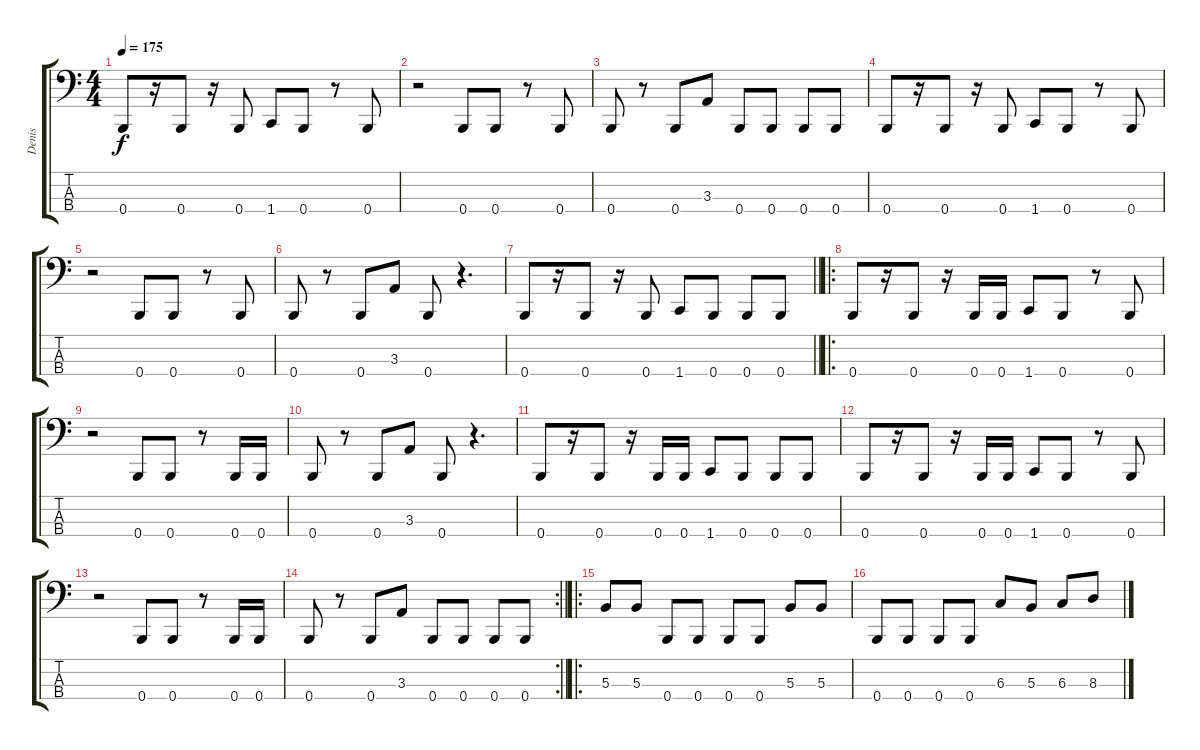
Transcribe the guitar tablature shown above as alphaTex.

\track ("Denis" "Denis") {instrument electricbasspick}
\staff {score tabs}
\tuning (E2 B1 Gb1 B0) {hide}
\ts (4 4)
\tempo 175
\clef f4
\ks c
0.4.8{dy f} r.16 0.4.8 r.16 0.4.8 1.4.8 0.4.8 r.8 0.4.8 |
r.2 0.4.8 0.4.8 r.8 0.4.8 |
0.4.8 r.8 0.4.8 3.3.8 0.4.8 0.4.8 0.4.8 0.4.8 |
0.4.8 r.16 0.4.8 r.16 0.4.8 1.4.8 0.4.8 r.8 0.4.8 |
r.2 0.4.8 0.4.8 r.8 0.4.8 |
0.4.8 r.8 0.4.8 3.3.8 0.4.8 r.4{d} |
\barLineRight lightlight
0.4.8 r.16 0.4.8 r.16 0.4.8 1.4.8 0.4.8 0.4.8 0.4.8 |
\ro
\section ("" "")
0.4.8{volume 15} r.16 0.4.8 r.16 0.4.16 0.4.16 1.4.8 0.4.8 r.8 0.4.8 |
r.2 0.4.8 0.4.8 r.8 0.4.16 0.4.16 |
0.4.8 r.8 0.4.8 3.3.8 0.4.8 r.4{d} |
0.4.8 r.16 0.4.8 r.16 0.4.16 0.4.16 1.4.8 0.4.8 0.4.8 0.4.8 |
0.4.8 r.16 0.4.8 r.16 0.4.16 0.4.16 1.4.8 0.4.8 r.8 0.4.8 |
r.2 0.4.8 0.4.8 r.8 0.4.16 0.4.16 |
\rc 2
\barLineRight lightlight
0.4.8 r.8 0.4.8 3.3.8 0.4.8 0.4.8 0.4.8 0.4.8 |
\ro
\section ("" "")
5.3.8 5.3.8 0.4.8 0.4.8 0.4.8 0.4.8 5.3.8 5.3.8 |
0.4.8 0.4.8 0.4.8 0.4.8 6.3.8 5.3.8 6.3.8 8.3.8
